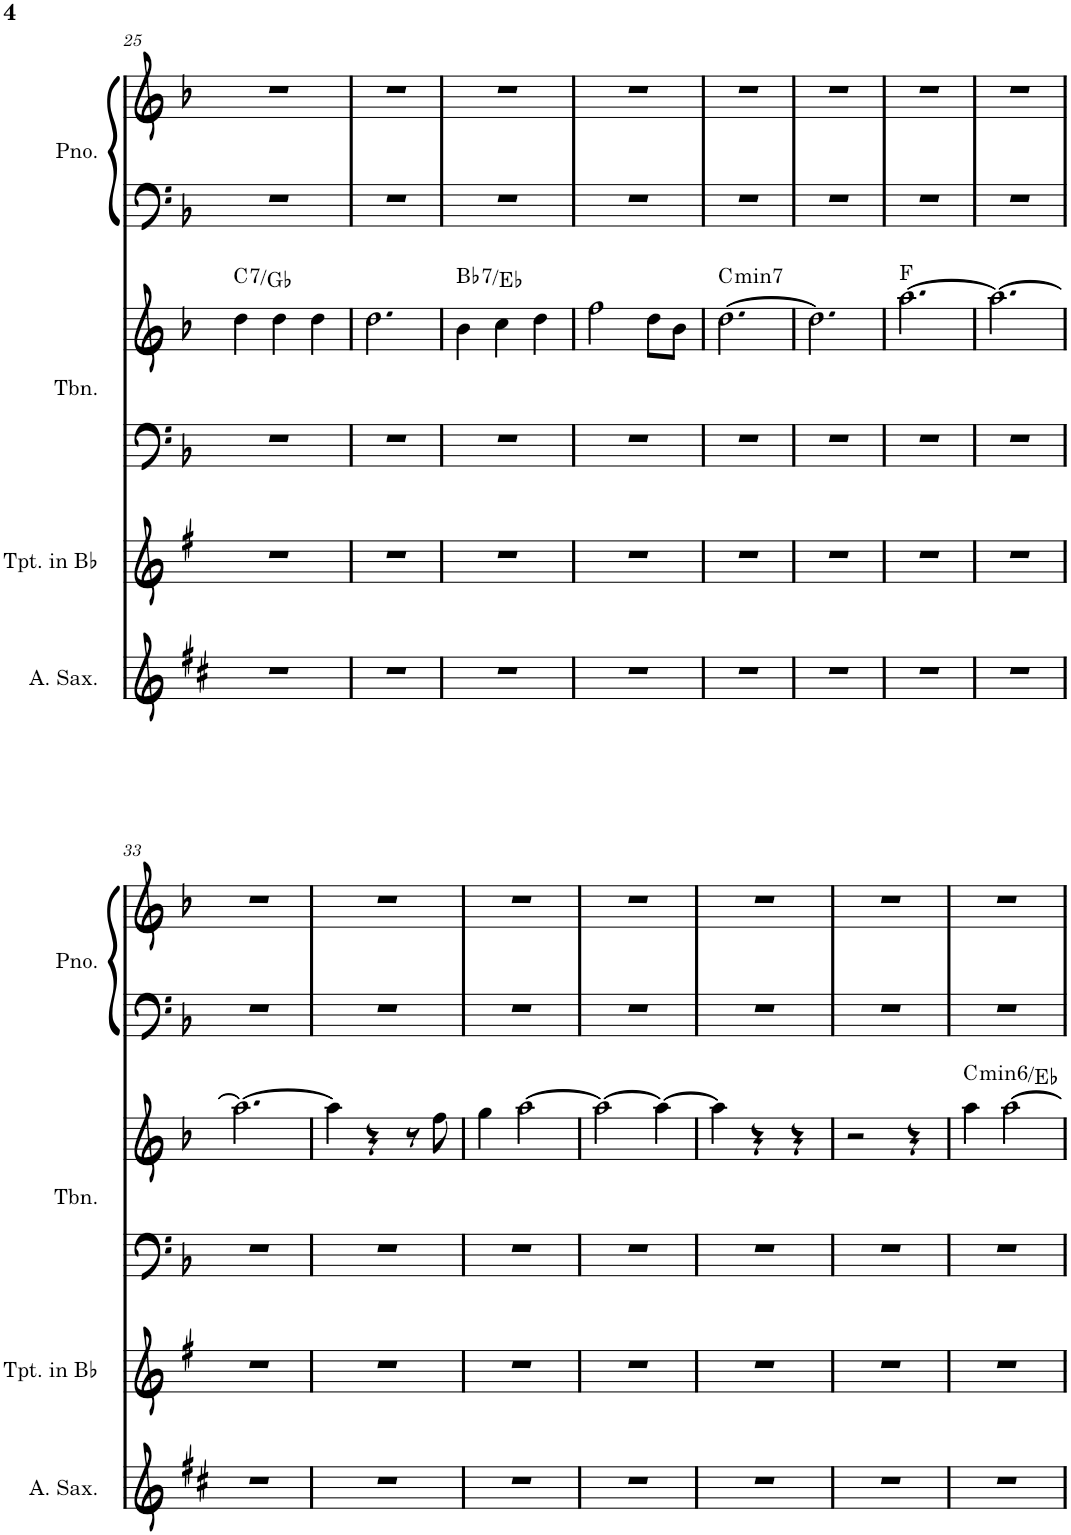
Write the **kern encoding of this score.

**kern	**kern	**kern	**kern	**harte	**kern	**kern
*part4	*part3	*part2	*part2	*part2	*part1	*part1
*staff6	*staff5	*staff4	*staff3	*	*staff2	*staff1
*I"Alto Saxophone	*I"Trumpet in Bb	*I"Trombone	*	*	*I"Piano	*
*I'A. Sax.	*I'Tpt. in Bb	*I'Tbn.	*	*	*I'Pno.	*
!!LO:PB:g=z
*clefG2	*clefG2	*clefF4	*clefG2	*	*clefF4	*clefG2
*Trd5c9	*Trd1c2	*	*	*	*	*
*k[f#c#]	*k[f#]	*k[b-]	*k[b-]	*	*k[b-]	*k[b-]
*M3/4	*M3/4	*M3/4	*M3/4	*	*M3/4	*M3/4
=25	=25	=25	=25	=25	=25	=25
!	!	!	!	!LO:H:kt=7	!	!
2.r	2.r	2.r	4dd\	C:7/b5	2.r	2.r
.	.	.	4dd\	.	.	.
.	.	.	4dd\	.	.	.
=26	=26	=26	=26	=26	=26	=26
2.r	2.r	2.r	2.dd\	.	2.r	2.r
=27	=27	=27	=27	=27	=27	=27
!	!	!	!	!LO:H:kt=7	!	!
2.r	2.r	2.r	4b-\	Bb:7/4	2.r	2.r
.	.	.	4cc\	.	.	.
.	.	.	4dd\	.	.	.
=28	=28	=28	=28	=28	=28	=28
2.r	2.r	2.r	2ff\	.	2.r	2.r
.	.	.	8dd\L	.	.	.
.	.	.	8b-\J	.	.	.
=29	=29	=29	=29	=29	=29	=29
!	!	!	!	!LO:H:kt=min7	!	!
2.r	2.r	2.r	[2.dd\	C:min7	2.r	2.r
=30	=30	=30	=30	=30	=30	=30
2.r	2.r	2.r	2.dd\]	.	2.r	2.r
=31	=31	=31	=31	=31	=31	=31
2.r	2.r	2.r	[2.aa\	F:maj	2.r	2.r
=32	=32	=32	=32	=32	=32	=32
2.r	2.r	2.r	2.aa\_	.	2.r	2.r
!!LO:LB:g=z
=33	=33	=33	=33	=33	=33	=33
2.r	2.r	2.r	2.aa\_	.	2.r	2.r
=34	=34	=34	=34	=34	=34	=34
2.r	2.r	2.r	4aa\]	.	2.r	2.r
.	.	.	4r	.	.	.
.	.	.	8r	.	.	.
.	.	.	8ff\	.	.	.
=35	=35	=35	=35	=35	=35	=35
2.r	2.r	2.r	4gg\	.	2.r	2.r
.	.	.	[2aa\	.	.	.
=36	=36	=36	=36	=36	=36	=36
2.r	2.r	2.r	2aa\_	.	2.r	2.r
.	.	.	4aa\_	.	.	.
=37	=37	=37	=37	=37	=37	=37
2.r	2.r	2.r	4aa\]	.	2.r	2.r
.	.	.	4r	.	.	.
.	.	.	4r	.	.	.
=38	=38	=38	=38	=38	=38	=38
2.r	2.r	2.r	2r	.	2.r	2.r
.	.	.	4r	.	.	.
=39	=39	=39	=39	=39	=39	=39
!	!	!	!	!LO:H:kt=min6	!	!
2.r	2.r	2.r	4aa\	C:min6/b3	2.r	2.r
.	.	.	[2aa\	.	.	.
=	=	=	=	=	=	=
*-	*-	*-	*-	*-	*-	*-
